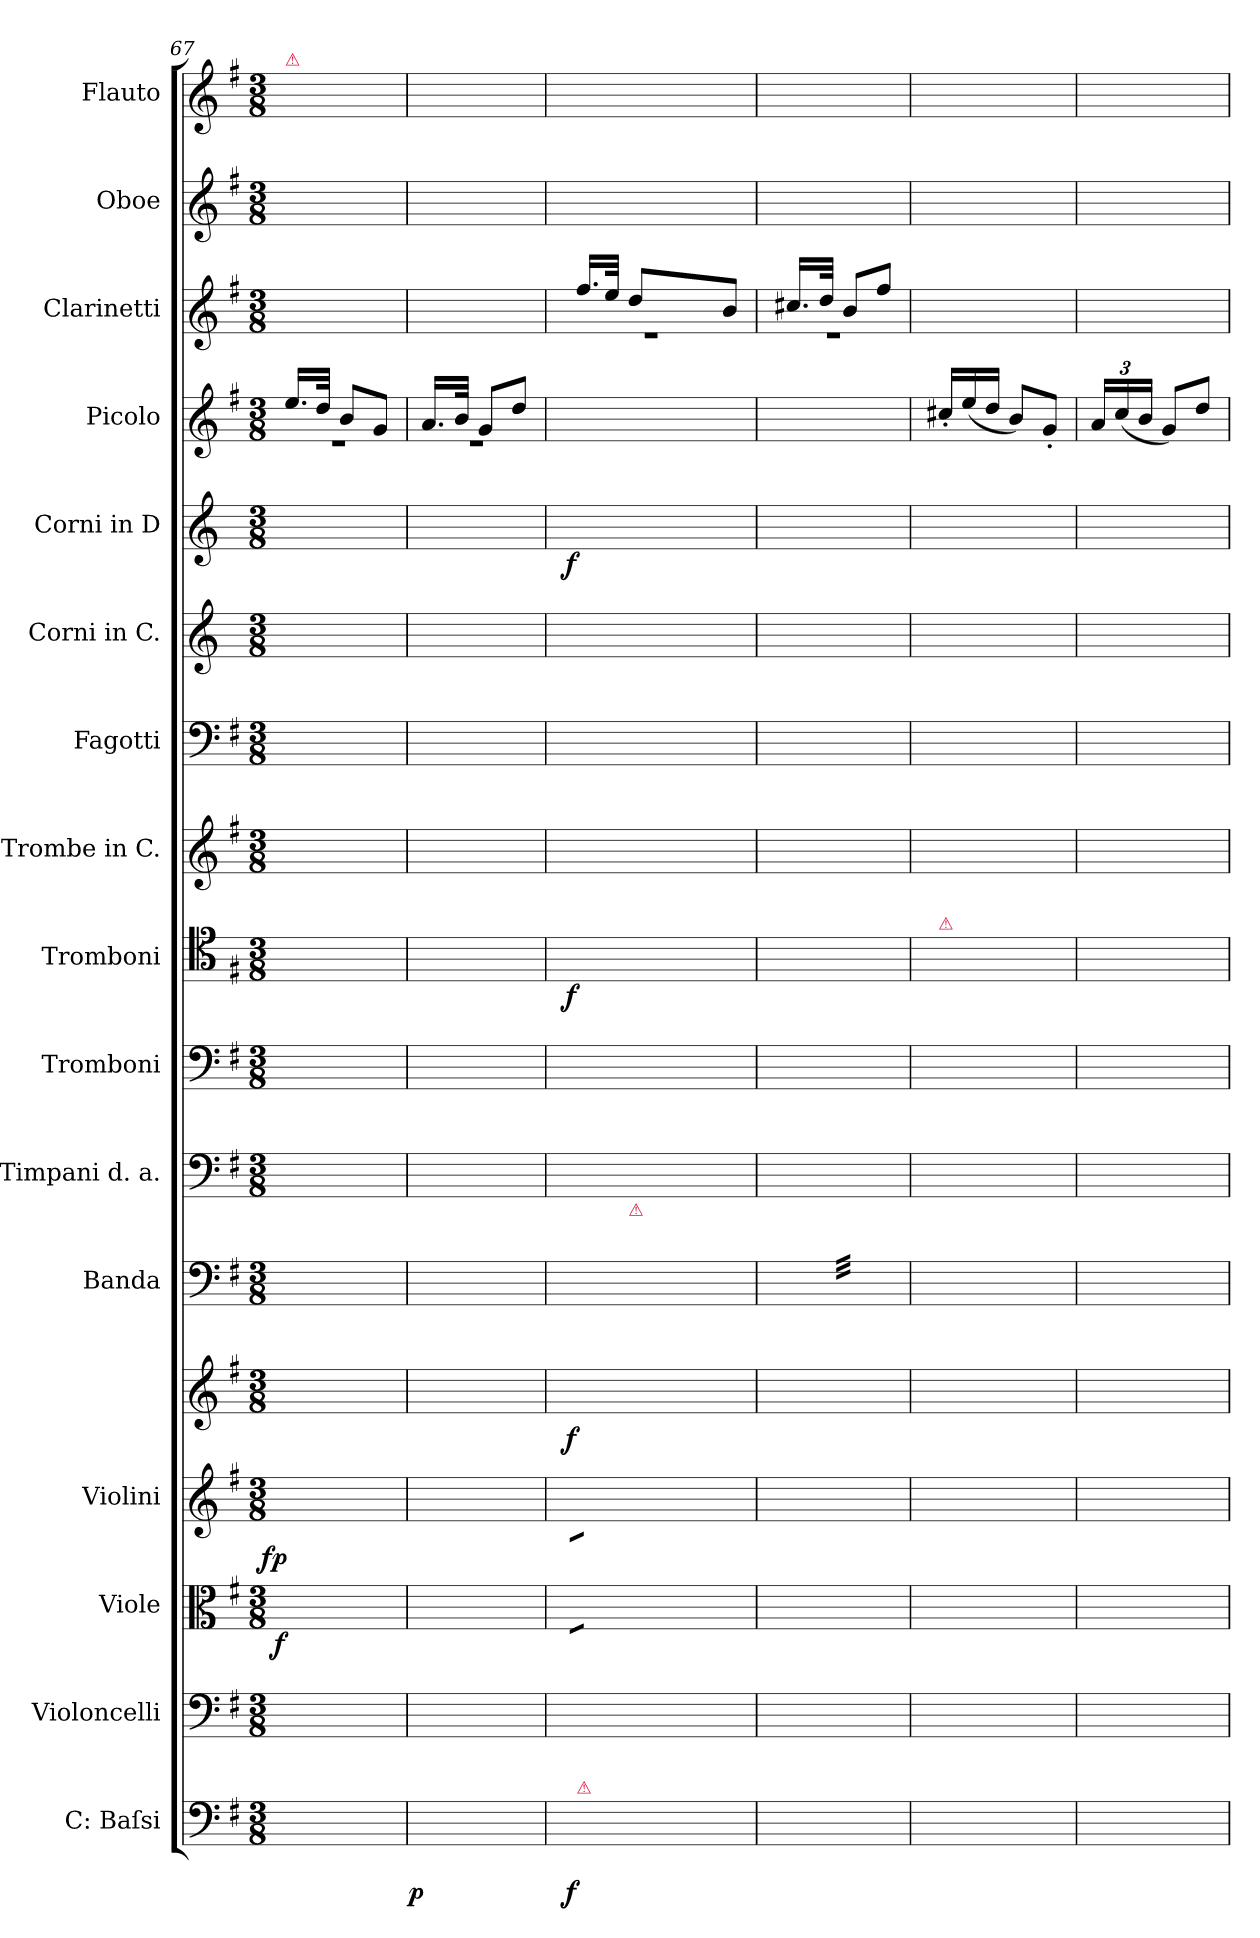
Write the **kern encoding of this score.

**kern	**dynam	**kern	**kern	**dynam	**kern	**kern	**dynam	**kern	**kern	**kern	**kern	**dynam	**kern	**kern	**kern	**kern	**dynam	**kern	**kern	**kern	**kern
*part16	*part16	*part15	*part14	*part14	*part13	*part13	*part13	*part12	*part11	*part10	*part9	*part9	*part8	*part7	*part6	*part5	*part5	*part4	*part3	*part2	*part1
*staff17	*staff17	*staff16	*staff15	*staff15	*staff14	*staff13	*staff13/14	*staff12	*staff11	*staff10	*staff9	*staff9	*staff8	*staff7	*staff6	*staff5	*staff5	*staff4	*staff3	*staff2	*staff1
*I"C: Baſsi	*	*I"Violoncelli	*I"Viole	*	*I"Violini	*	*	*I"Banda	*I"Timpani d. a.	*I"Tromboni	*I"Tromboni	*	*I"Trombe in C.	*I"Fagotti	*I"Corni in C.	*I"Corni in D	*	*I"Picolo	*I"Clarinetti	*I"Oboe	*I"Flauto
*I'cb	*	*I'vlc	*	*	*I'vl	*	*	*I'banda	*	*I'trb	*I'trb	*	*I'tr in C	*I'fag	*I'cor in C	*I'cor in D	*	*	*I'cl	*I'ob	*I'fl
*clefF4	*	*clefF4	*clefC3	*	*clefG2	*clefG2	*	*clefF4	*clefF4	*clefF4	*clefC4	*	*clefG2	*clefF4	*clefG2	*clefG2	*	*clefG2	*clefG2	*clefG2	*clefG2
*	*	*	*	*	*	*	*	*	*	*	*	*	*	*	*	*ITrd-1c-2	*	*	*	*	*
*k[f#]	*	*k[f#]	*k[f#]	*	*k[f#]	*k[f#]	*	*k[f#]	*k[f#]	*k[f#]	*k[f#]	*	*k[f#]	*k[f#]	*	*k[f#c#]	*	*k[f#]	*k[f#]	*k[f#]	*k[f#]
*G:	*	*G:	*G:	*	*G:	*G:	*	*G:	*G:	*G:	*G:	*	*G:	*G:	*	*	*	*G:	*G:	*G:	*G:
*M3/8	*	*M3/8	*M3/8	*	*M3/8	*M3/8	*	*M3/8	*M3/8	*M3/8	*M3/8	*	*M3/8	*M3/8	*M3/8	*M3/8	*	*M3/8	*M3/8	*M3/8	*M3/8
=67	=67	=67	=67	=67	=67	=67	=67	=67	=67	=67	=67	=67	=67	=67	=67	=67	=67	=67	=67	=67	=67
*	*	*	*	*	*	*	*	*	*	*	*	*	*	*	*	*	*	*^	*	*	*
!	!	!	!	!	!	!	!	!	!	!	!	!	!	!	!	!	!	!	!	!	!	!LO:TX:a:color=crimson:t=⚠
!	!	!	!	!LO:DY:b:rj	!	!	!LO:DY:b=2:rj	!	!	!	!	!	!	!	!	!	!	!	!	!	!	!
8GG/yy	.	4.ryy	8Gyy\ 8dyy\	f	8Byy/ 8gyy/	4.ryy	fp	4.ryy	4.ryy	4.ryy	4.ryy	.	16.ee/LLyy	4.ryy	16.ee/LLyy	4.ryy	.	16.ee/LL	4.re	4.ryy	4.ryy	4.ryy
.	.	.	.	.	.	.	.	.	.	.	.	.	32dd/JJkyy	.	32dd/JJkyy	.	.	32dd/JJk	.	.	.	.
8ryy	.	.	8Gyy\ 8dyy\L	.	8Byy/ 8gyy/L	.	.	.	.	.	.	.	8b/Lyy	.	8b/Lyy	.	.	8b/L	.	.	.	.
8ryy	.	.	8Gyy\ 8dyy\J	.	8Byy/ 8gyy/J	.	.	.	.	.	.	.	8g/Jyy	.	8g/Jyy	.	.	8g/J	.	.	.	.
=68	=68	=68	=68	=68	=68	=68	=68	=68	=68	=68	=68	=68	=68	=68	=68	=68	=68	=68	=68	=68	=68	=68
!	!LO:DY:b:rj	!	!	!	!	!	!	!LO:N:vis=1	!LO:N:vis=1	!LO:N:vis=1	!LO:N:vis=1	!	!	!LO:N:vis=1	!	!LO:N:vis=1	!	!	!LO:N:vis=1	!	!	!
8GG/yy	p	4.ryy	8Ayy^>\ 8dyy^>\	.	8cyy^>/ 8f#yy^>/	4.ryy	.	4.ryy	4.ryy	4.ryy	4.ryy	.	16.a/LLyy	4.ryy	16.a/LLyy	4.ryy	.	16.a/LL	4.re	4.ryy	4.ryy	4.ryy
.	.	.	.	.	.	.	.	.	.	.	.	.	32b/JJkyy	.	32b/JJkyy	.	.	32b/JJk	.	.	.	.
8ryy	.	.	8Gyy\ 8dyy\L	.	8Byy/ 8gyy/L	.	.	.	.	.	.	.	8g/Lyy	.	8g/Lyy	.	.	8g/L	.	.	.	.
8ryy	.	.	8Gyy\ 8dyy\J	.	8Byy/ 8gyy/J	.	.	.	.	.	.	.	8dd/Jyy	.	8dd/Jyy	.	.	8dd/J	.	.	.	.
*	*	*	*	*	*	*	*	*	*	*	*	*	*	*	*	*	*	*v	*v	*	*	*
=69	=69	=69	=69	=69	=69	=69	=69	=69	=69	=69	=69	=69	=69	=69	=69	=69	=69	=69	=69	=69	=69
.	.	.	.	.	.	(<(>8qf#/yy	.	.	.	.	.	.	.	.	.	.	.	.	.	.	.
*	*	*	*	*	*	*	*	*^	*	*	*^	*	*	*	*	*	*	*	*^	*	*
!LO:TX:a:color=crimson:t=⚠	!	!	!	!	!	!	!	!	!	!	!	!	!	!	!	!	!	!	!	!	!	!	!	!
!	!LO:DY:b:rj	!	!	!	!	!	!LO:DY:b:rj	!	!	!	!	!	!	!LO:DY:b:rj	!LO:N:vis=1	!	!LO:N:vis=1	!	!LO:DY:b:rj	!	!	!LO:N:vis=1	!	!
*	*	*	*	*	*	*	*	*	*	*	*	*	*	*	*	*^	*	*^	*	*	*	*	*	*
*	*	*	*tremolo	*	*	*	*	*	*	*	*	*	*	*	*	*	*	*	*	*	*	*	*	*	*	*
*	*	*	*	*	*tremolo	*	*	*	*	*	*	*	*	*	*	*	*	*	*	*	*	*	*	*	*	*
8FF#/Lyy	f	4.ryy	8F#yy/ 8dyy/L	.	8Byy/ 8f#yy/L	16.ff#\LLyy))	f	8G/Lyy	8C\yy	8ryy	4.F#\yy	4.d/yy	4.B\yy	f	4.ryy	16.f#/LLyy	4.F#\yy	4.ryy	4.ff#/yy	4.dd\yy	f	4.b\yy	16.ff#/LL	4.re	16.fff#\LLyy	16.fff#\LLyy
.	.	.	.	.	.	32ee\JJkyy	.	.	.	.	.	.	.	.	.	32e/JJkyy	.	.	.	.	.	.	32ee/JJk	.	32eee\JJkyy	32eee\JJkyy
!	!	!	!	!	!	!	!	!LO:TX:a:color=crimson:t=⚠	!	!	!	!	!	!	!	!	!	!	!	!	!	!	!	!	!	!
8F#\yy	.	.	8F#yy/ 8dyy/	.	8Byy/ 8f#yy/	8dd\Lyy	.	32G/LLyy	8rBByy	8D/Lyy	.	.	.	.	.	8d/Lyy	.	.	.	.	.	.	8dd/L	.	8ddd\Lyy	8ddd\Lyy
.	.	.	.	.	.	.	.	32G/yy	.	.	.	.	.	.	.	.	.	.	.	.	.	.	.	.	.	.
.	.	.	.	.	.	.	.	32G/yy	.	.	.	.	.	.	.	.	.	.	.	.	.	.	.	.	.	.
.	.	.	.	.	.	.	.	32G/JJyy	.	.	.	.	.	.	.	.	.	.	.	.	.	.	.	.	.	.
8F#\Jyy	.	.	8F#yy/ 8dyy/J	.	8Byy/ 8f#yy/J	8b\Jyy	.	8G/Jyy	8rBByy	8D/Jyy	.	.	.	.	.	8B/Jyy	.	.	.	.	.	.	8b/J	.	8bb\Jyy	8bb\Jyy
*	*	*	*	*	*Xtremolo	*	*	*	*	*	*	*	*	*	*	*	*	*	*	*	*	*	*	*	*	*
*	*	*	*Xtremolo	*	*	*	*	*	*	*	*	*	*	*	*	*	*	*	*	*	*	*	*	*	*	*
=70	=70	=70	=70	=70	=70	=70	=70	=70	=70	=70	=70	=70	=70	=70	=70	=70	=70	=70	=70	=70	=70	=70	=70	=70	=70	=70
8FF#/Lyy	.	4.ryy	8F#yy/ 8cyy/L	.	8A#Xyy/ 8f#yy/L	16.cc#X\LLyy	.	8G/yy	8C\yy	8ryy	8F#\yy	8e/yy	8A#X\yy	.	4.ryy	16.c#X/LLyy	8F#\yy	4.ryy	8ff#/yy	8ee\yy	.	8a#X\yy	16.cc#X/LL	4.re	16.ccc#X\LLyy	16.ccc#X\LLyy
.	.	.	.	.	.	32dd\JJkyy	.	.	.	.	.	.	.	.	.	32d/JJkyy	.	.	.	.	.	.	32dd/JJk	.	32ddd\JJkyy	32ddd\JJkyy
*	*	*	*	*	*	*	*	*tremolo	*	*	*	*	*	*	*	*	*	*	*	*	*	*	*	*	*	*
8BB/yy	.	.	8F#yy/ 8dyy/	.	8Byy/ 8f#yy/	8b\Lyy	.	32G/yyLLL	8rBByy	4D/yy	4BB/yy	4d/yy	4B\yy	.	.	8B/Lyy	4BB/yy	.	4ff#/yy	4dd\yy	.	4b\yy	8b/L	.	8bb\Lyy	8bb\Lyy
.	.	.	.	.	.	.	.	32G/yy	.	.	.	.	.	.	.	.	.	.	.	.	.	.	.	.	.	.
.	.	.	.	.	.	.	.	32G/yy	.	.	.	.	.	.	.	.	.	.	.	.	.	.	.	.	.	.
.	.	.	.	.	.	.	.	32G/yy	.	.	.	.	.	.	.	.	.	.	.	.	.	.	.	.	.	.
8BB/Jyy	.	.	8F#yy/ 8dyy/J	.	8Byy/ 8f#yy/J	8ff#\Jyy	.	32G/yy	8rBByy	.	.	.	.	.	.	8f#/Jyy	.	.	.	.	.	.	8ff#/J	.	8fff#\Jyy	8fff#\Jyy
.	.	.	.	.	.	.	.	32G/yy	.	.	.	.	.	.	.	.	.	.	.	.	.	.	.	.	.	.
.	.	.	.	.	.	.	.	32G/yy	.	.	.	.	.	.	.	.	.	.	.	.	.	.	.	.	.	.
.	.	.	.	.	.	.	.	32G/yyJJJ	.	.	.	.	.	.	.	.	.	.	.	.	.	.	.	.	.	.
*	*	*	*	*	*	*	*	*Xtremolo	*	*	*	*	*	*	*	*	*	*	*	*	*	*	*	*	*	*
*	*	*	*	*	*	*	*	*v	*v	*	*	*v	*v	*	*	*v	*v	*	*v	*v	*	*	*v	*v	*	*
=71	=71	=71	=71	=71	=71	=71	=71	=71	=71	=71	=71	=71	=71	=71	=71	=71	=71	=71	=71	=71	=71
*	*	*	*	*	*	*	*	*	*	*	*	*	*Xtuplet	*	*Xtuplet	*	*	*Xtuplet	*	*	*
*	*	*	*	*	*	*	*	*^	*	*	*	*	*	*	*	*	*	*	*	*	*
!	!	!	!	!	!	!	!	!	!	!	!	!LO:TX:a:color=crimson:t=⚠	!	!	!	!	!	!	!	!	!	!
*	*	*	*	*	*	*	*	*v	*v	*	*	*	*	*	*	*	*	*	*	*	*	*
8GG/yy	.	4.ryy	8ryy	.	8ryy	4.ryy	.	4.ryy	4.ryy	4.ryy	4.ryy	.	24cc#X'>/LLyy	4.ryy	24cc#X'>/LLyy	4.ryy	.	24cc#X'>/LL	4.ryy	4.ryy	4.ryy
.	.	.	.	.	.	.	.	.	.	.	.	.	(>24ee/yy	.	(>24ee/yy	.	.	(>24ee/	.	.	.
.	.	.	.	.	.	.	.	.	.	.	.	.	24dd/JJyy	.	24dd/JJyy	.	.	24dd/JJ	.	.	.
8ryy	.	.	8Gyy\ 8dyy\L	.	8Byy/ 8gyy/L	.	.	.	.	.	.	.	8b/Lyy)	.	8b/Lyy)	.	.	8b/L)	.	.	.
8ryy	.	.	8Gyy\ 8dyy\J	.	8Byy/ 8gyy/J	.	.	.	.	.	.	.	8g'>/Jyy	.	8g'>/Jyy	.	.	8g'>/J	.	.	.
=72	=72	=72	=72	=72	=72	=72	=72	=72	=72	=72	=72	=72	=72	=72	=72	=72	=72	=72	=72	=72	=72
*	*	*	*	*	*	*	*	*	*	*	*	*	*	*	*	*	*	*tuplet	*	*	*
8GG/yy	.	4.ryy	8Ayy\ 8dyy\	.	8cyy^>/ 8f#yy^>/	4.ryy	.	4.ryy	4.ryy	4.ryy	4.ryy	.	24a'>/LLyy	4.ryy	24a'>/LLyy	4.ryy	.	24a/LL	4.ryy	4.ryy	4.ryy
.	.	.	.	.	.	.	.	.	.	.	.	.	(>24cc/yy	.	(>24cc/yy	.	.	(<24cc/	.	.	.
.	.	.	.	.	.	.	.	.	.	.	.	.	24b/JJyy	.	24b/JJyy	.	.	24b/JJ	.	.	.
8ryy	.	.	8Gyy\ 8dyy\L	.	8Byy/ 8gyy/L	.	.	.	.	.	.	.	8g/Lyy)	.	8g/Lyy)	.	.	8g/L)	.	.	.
8ryy	.	.	8Gyy\ 8dyy\J	.	8Byy/ 8gyy/J	.	.	.	.	.	.	.	8dd'>/Jyy	.	8dd'>/Jyy	.	.	8dd/J	.	.	.
=	=	=	=	=	=	=	=	=	=	=	=	=	=	=	=	=	=	=	=	=	=
*-	*-	*-	*-	*-	*-	*-	*-	*-	*-	*-	*-	*-	*-	*-	*-	*-	*-	*-	*-	*-	*-
